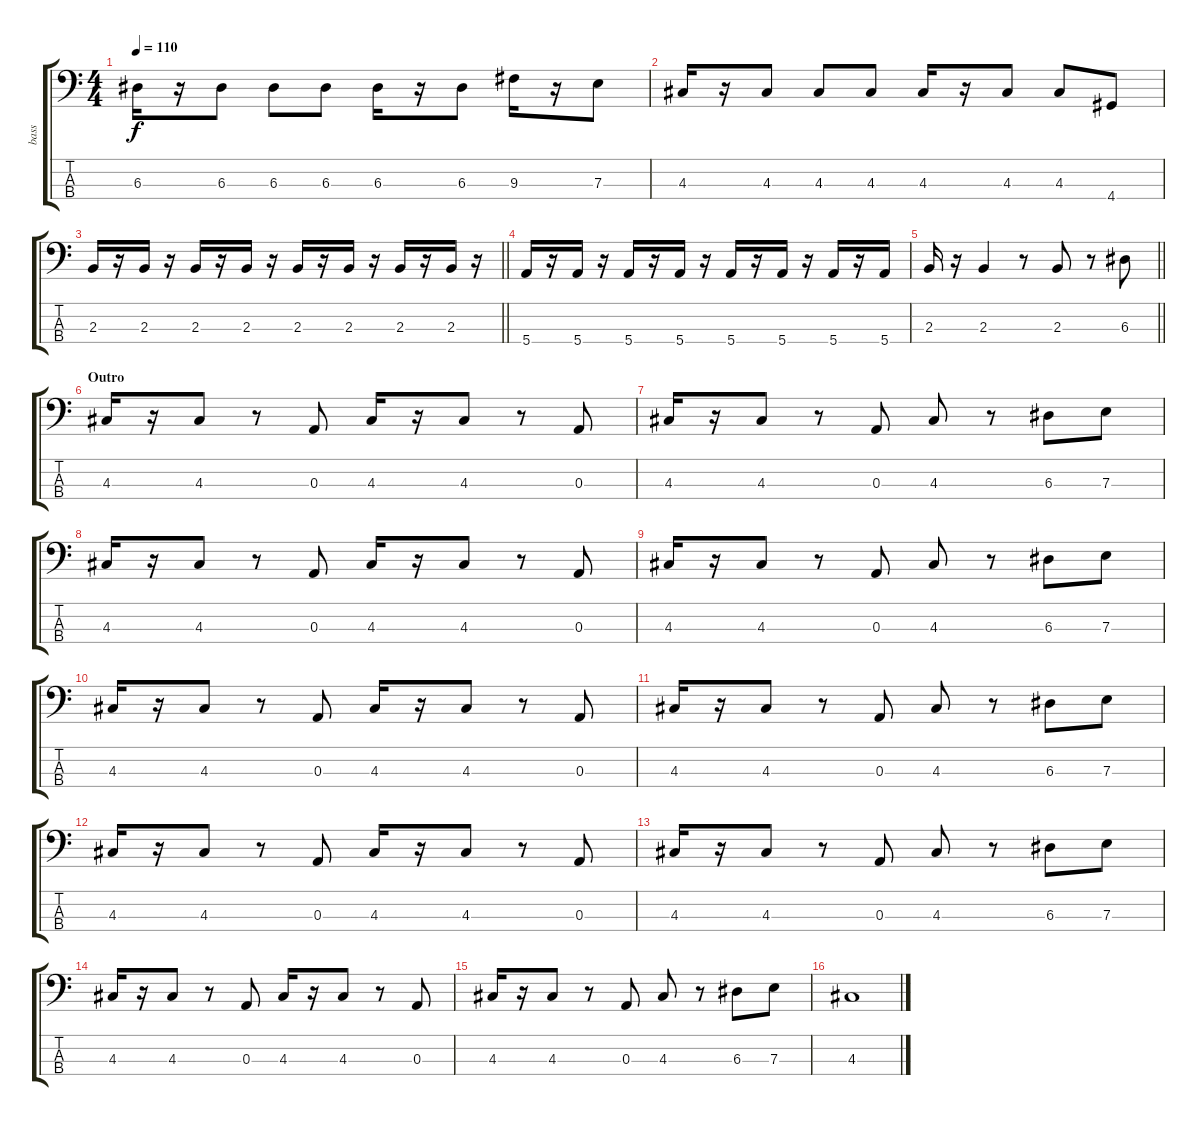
\track ("bass" "bass") {instrument electricbassfinger}
\staff {score tabs}
\tuning (G2 D2 A1 E1) {hide}
\ts (4 4)
\tempo 110
\clef f4
\ks c
6.3.16{dy f} r.16 6.3.8 6.3.8 6.3.8 6.3.16 r.16 6.3.8 9.3.16 r.16 7.3.8 |
4.3.16 r.16 4.3.8 4.3.8 4.3.8 4.3.16 r.16 4.3.8 4.3.8 4.4.8 |
\barLineRight lightlight
2.3.16 r.16 2.3.16 r.16 2.3.16 r.16 2.3.16 r.16 2.3.16 r.16 2.3.16 r.16 2.3.16 r.16 2.3.16 r.16 |
5.4.16 r.16 5.4.16 r.16 5.4.16 r.16 5.4.16 r.16 5.4.16 r.16 5.4.16 r.16 5.4.16 r.16 5.4.16 |
\barLineRight lightlight
2.3.16 r.16 2.3.4 r.8 2.3.8 r.8 6.3.8 |
\section ("" "Outro")
4.3.16 r.16 4.3.8 r.8 0.3.8 4.3.16 r.16 4.3.8 r.8 0.3.8 |
4.3.16 r.16 4.3.8 r.8 0.3.8 4.3.8 r.8 6.3.8 7.3.8 |
4.3.16 r.16 4.3.8 r.8 0.3.8 4.3.16 r.16 4.3.8 r.8 0.3.8 |
4.3.16 r.16 4.3.8 r.8 0.3.8 4.3.8 r.8 6.3.8 7.3.8 |
4.3.16 r.16 4.3.8 r.8 0.3.8 4.3.16 r.16 4.3.8 r.8 0.3.8 |
4.3.16 r.16 4.3.8 r.8 0.3.8 4.3.8 r.8 6.3.8 7.3.8 |
4.3.16 r.16 4.3.8 r.8 0.3.8 4.3.16 r.16 4.3.8 r.8 0.3.8 |
4.3.16 r.16 4.3.8 r.8 0.3.8 4.3.8 r.8 6.3.8 7.3.8 |
4.3.16 r.16 4.3.8 r.8 0.3.8 4.3.16 r.16 4.3.8 r.8 0.3.8 |
4.3.16 r.16 4.3.8 r.8 0.3.8 4.3.8 r.8 6.3.8 7.3.8 |
4.3.1
